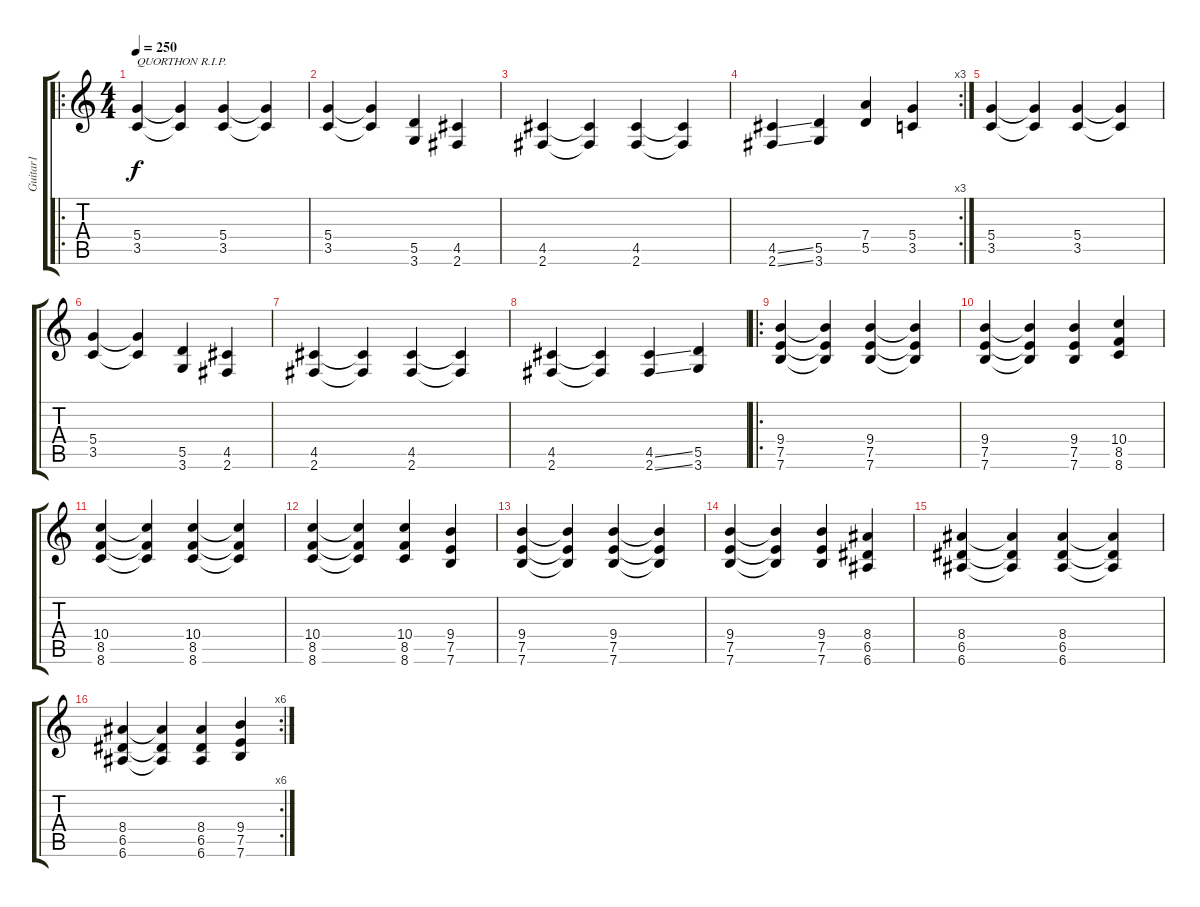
\track ("Guitar1" "Guitar1") {instrument distortionguitar}
\staff {score tabs}
\tuning (E4 B3 G3 D3 A2 E2) {hide}
\ro
\ts (4 4)
\tempo 250
\clef g2
\ks c
(5.4 3.5).4{txt "QUORTHON R.I.P." dy f instrument distortionguitar} (5.4{t} 3.5{t}).4 (5.4 3.5).4 (5.4{t} 3.5{t}).4 |
(5.4 3.5).4 (5.4{t} 3.5{t}).4 (5.5 3.6).4 (4.5 2.6).4 |
(4.5 2.6).4 (4.5{t} 2.6{t}).4 (4.5 2.6).4 (4.5{t} 2.6{t}).4 |
\rc 3
(4.5{ss} 2.6{ss}).4 (5.5 3.6).4 (7.4 5.5).4 (5.4 3.5).4 |
(5.4 3.5).4{instrument distortionguitar} (5.4{t} 3.5{t}).4 (5.4 3.5).4 (5.4{t} 3.5{t}).4 |
(5.4 3.5).4 (5.4{t} 3.5{t}).4 (5.5 3.6).4 (4.5 2.6).4 |
(4.5 2.6).4 (4.5{t} 2.6{t}).4 (4.5 2.6).4 (4.5{t} 2.6{t}).4 |
(4.5 2.6).4 (4.5{t} 2.6{t}).4 (4.5{ss} 2.6{ss}).4 (5.5 3.6).4 |
\ro
(9.4 7.5 7.6).4 (9.4{t} 7.5{t} 7.6{t}).4 (9.4 7.5 7.6).4 (9.4{t} 7.5{t} 7.6{t}).4 |
(9.4 7.5 7.6).4 (9.4{t} 7.5{t} 7.6{t}).4 (9.4 7.5 7.6).4 (10.4 8.5 8.6).4 |
(10.4 8.5 8.6).4 (10.4{t} 8.5{t} 8.6{t}).4 (10.4 8.5 8.6).4 (10.4{t} 8.5{t} 8.6{t}).4 |
(10.4 8.5 8.6).4 (10.4{t} 8.5{t} 8.6{t}).4 (10.4 8.5 8.6).4 (9.4 7.5 7.6).4 |
(9.4 7.5 7.6).4 (9.4{t} 7.5{t} 7.6{t}).4 (9.4 7.5 7.6).4 (9.4{t} 7.5{t} 7.6{t}).4 |
(9.4 7.5 7.6).4 (9.4{t} 7.5{t} 7.6{t}).4 (9.4 7.5 7.6).4 (8.4 6.5 6.6).4 |
(8.4 6.5 6.6).4 (8.4{t} 6.5{t} 6.6{t}).4 (8.4 6.5 6.6).4 (8.4{t} 6.5{t} 6.6{t}).4 |
\rc 6
(8.4 6.5 6.6).4 (8.4{t} 6.5{t} 6.6{t}).4 (8.4 6.5 6.6).4 (9.4 7.5 7.6).4
